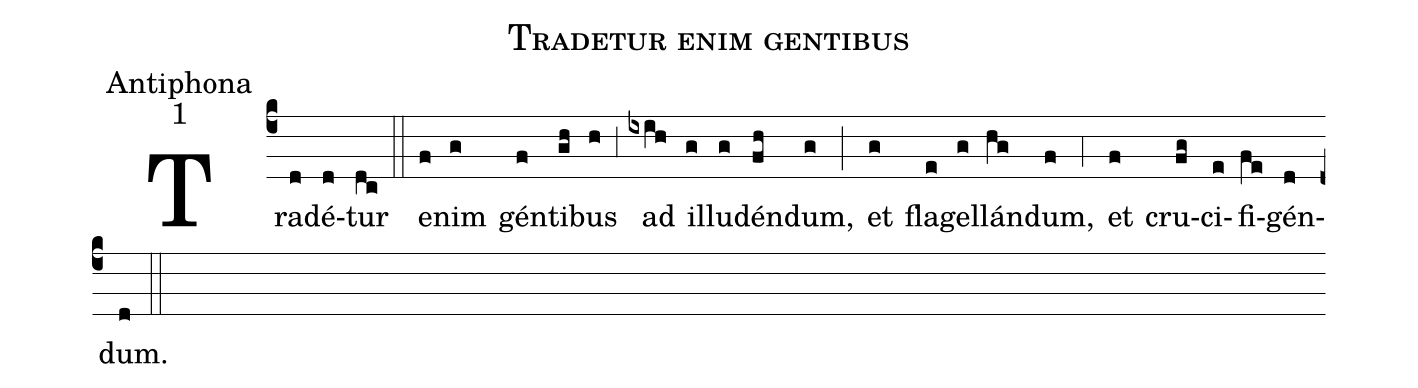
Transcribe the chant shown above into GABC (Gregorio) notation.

name:Tradetur enim gentibus;
office-part:Antiphona;
mode:1;
%%
(c4) Tra(d)dé(d)tur(dc) (::)
e(f)nim(g) gén(f)ti(gh)bus(h) (,3) ad(ixih) il(g)lu(g)dén(fh)dum,(g) (;) et(g) fla(e)gel(g)lán(hg)dum,(f) (,4) et(f) cru(fg)ci(e)fi(fe)gén(d)dum.(d) (::)
